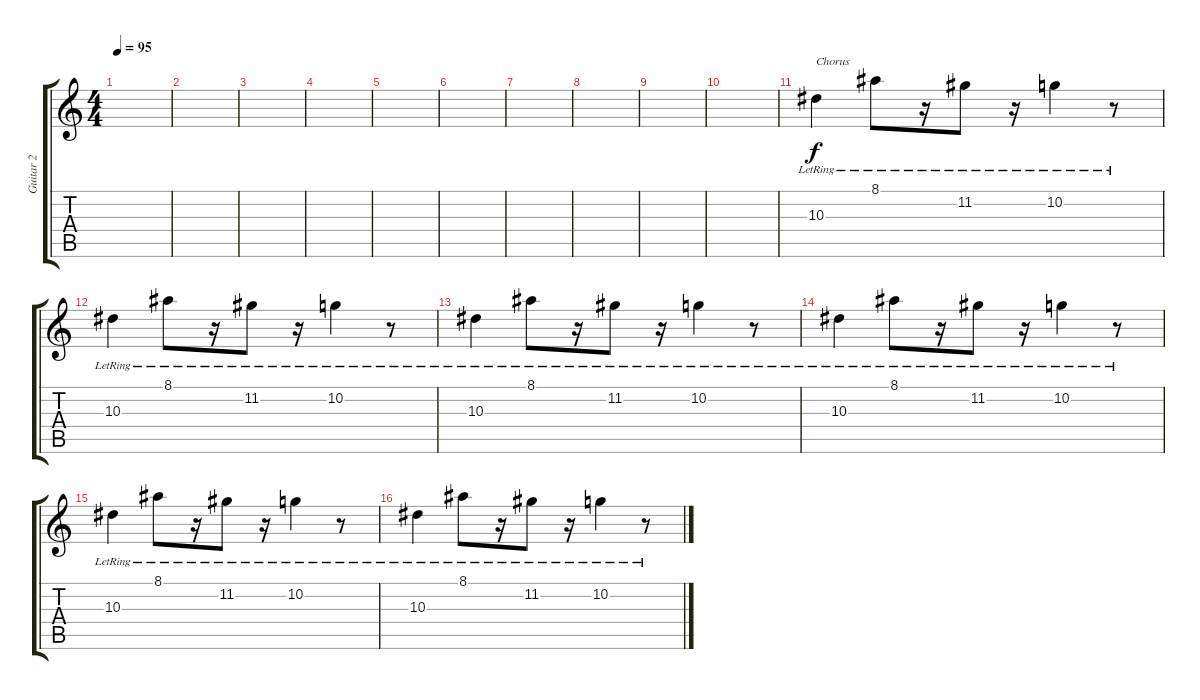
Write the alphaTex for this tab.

\track ("Guitar 2" "Guitar 2") {instrument distortionguitar}
\staff {score tabs}
\tuning (D4 A3 F3 C3 G2 C2) {hide}
\ts (4 4)
\tempo 95
\clef g2
\ks c
|
|
|
|
|
|
|
|
|
|
10.3{lr}.4{txt "Chorus"} 8.1{lr}.8 r.16 11.2{lr}.8 r.16 10.2{lr}.4 r.8 |
10.3{lr}.4 8.1{lr}.8 r.16 11.2{lr}.8 r.16 10.2{lr}.4 r.8 |
10.3{lr}.4 8.1{lr}.8 r.16 11.2{lr}.8 r.16 10.2{lr}.4 r.8 |
10.3{lr}.4 8.1{lr}.8 r.16 11.2{lr}.8 r.16 10.2{lr}.4 r.8 |
10.3{lr}.4 8.1{lr}.8 r.16 11.2{lr}.8 r.16 10.2{lr}.4 r.8 |
10.3{lr}.4 8.1{lr}.8 r.16 11.2{lr}.8 r.16 10.2{lr}.4 r.8
